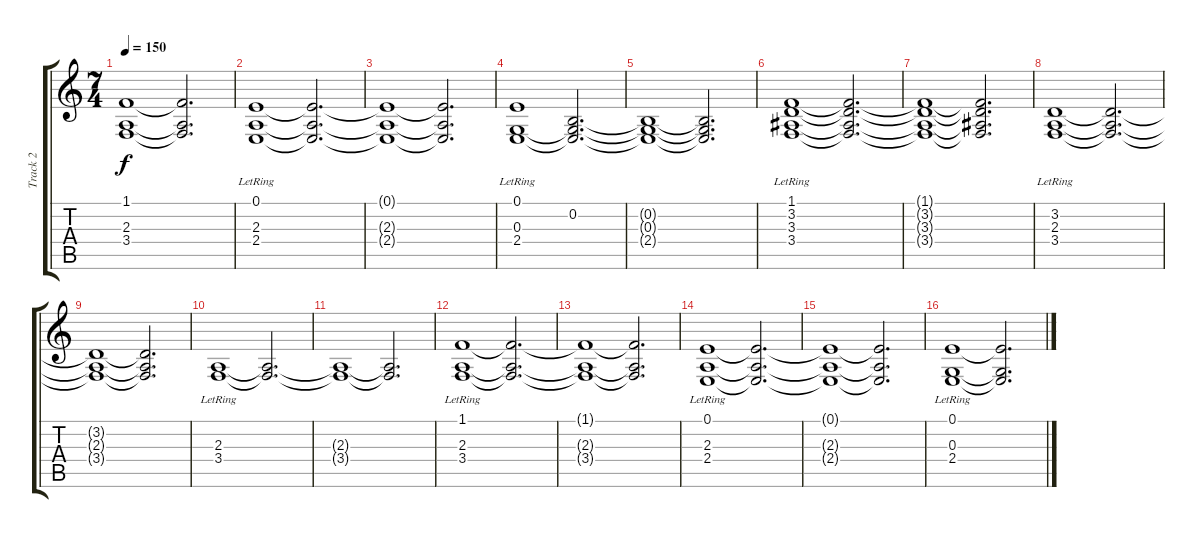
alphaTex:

\track ("Track 2" "Track 2") {instrument electricgrandpiano}
\staff {score tabs}
\tuning (E4 B3 G3 D3 A2 E2) {hide}
\ts (7 4)
\tempo 150
\clef g2
\ks c
(1.1{t} 2.3{t} 3.4{t}).1{dy f} (1.1{t} 2.3{t} 3.4{t}).2{d} |
(0.1{lr} 2.3{lr} 2.4{lr}).1 (0.1{t} 2.3{t} 2.4{t}).2{d} |
(0.1{t} 2.3{t} 2.4{t}).1 (0.1{t} 2.3{t} 2.4{t}).2{d} |
(0.1{lr} 0.3{lr} 2.4{lr}).1 (0.2 0.3{t} 2.4{t}).2{d} |
(0.2{t} 0.3{t} 2.4{t}).1 (0.2{t} 0.3{t} 2.4{t}).2{d} |
(1.1{lr} 3.2{lr} 3.3{lr} 3.4{lr}).1 (1.1{t} 3.2{t} 3.3{t} 3.4{t}).2{d} |
(1.1{t} 3.2{t} 3.3{t} 3.4{t}).1 (1.1{t} 3.2{t} 3.3{t} 3.4{t}).2{d} |
(3.2{lr} 2.3{lr} 3.4{lr}).1 (3.2{t} 2.3{t} 3.4{t}).2{d} |
(3.2{t} 2.3{t} 3.4{t}).1 (3.2{t} 2.3{t} 3.4{t}).2{d} |
(2.3{lr} 3.4{lr}).1 (2.3{t} 3.4{t}).2{d} |
(2.3{t} 3.4{t}).1 (2.3{t} 3.4{t}).2{d} |
(1.1{lr} 2.3{lr} 3.4{lr}).1 (1.1{t} 2.3{t} 3.4{t}).2{d} |
(1.1{t} 2.3{t} 3.4{t}).1 (1.1{t} 2.3{t} 3.4{t}).2{d} |
(0.1{lr} 2.3{lr} 2.4{lr}).1 (0.1{t} 2.3{t} 2.4{t}).2{d} |
(0.1{t} 2.3{t} 2.4{t}).1 (0.1{t} 2.3{t} 2.4{t}).2{d} |
(0.1{lr} 0.3{lr} 2.4{lr}).1 (0.1{t} 0.3{t} 2.4{t}).2{d}
